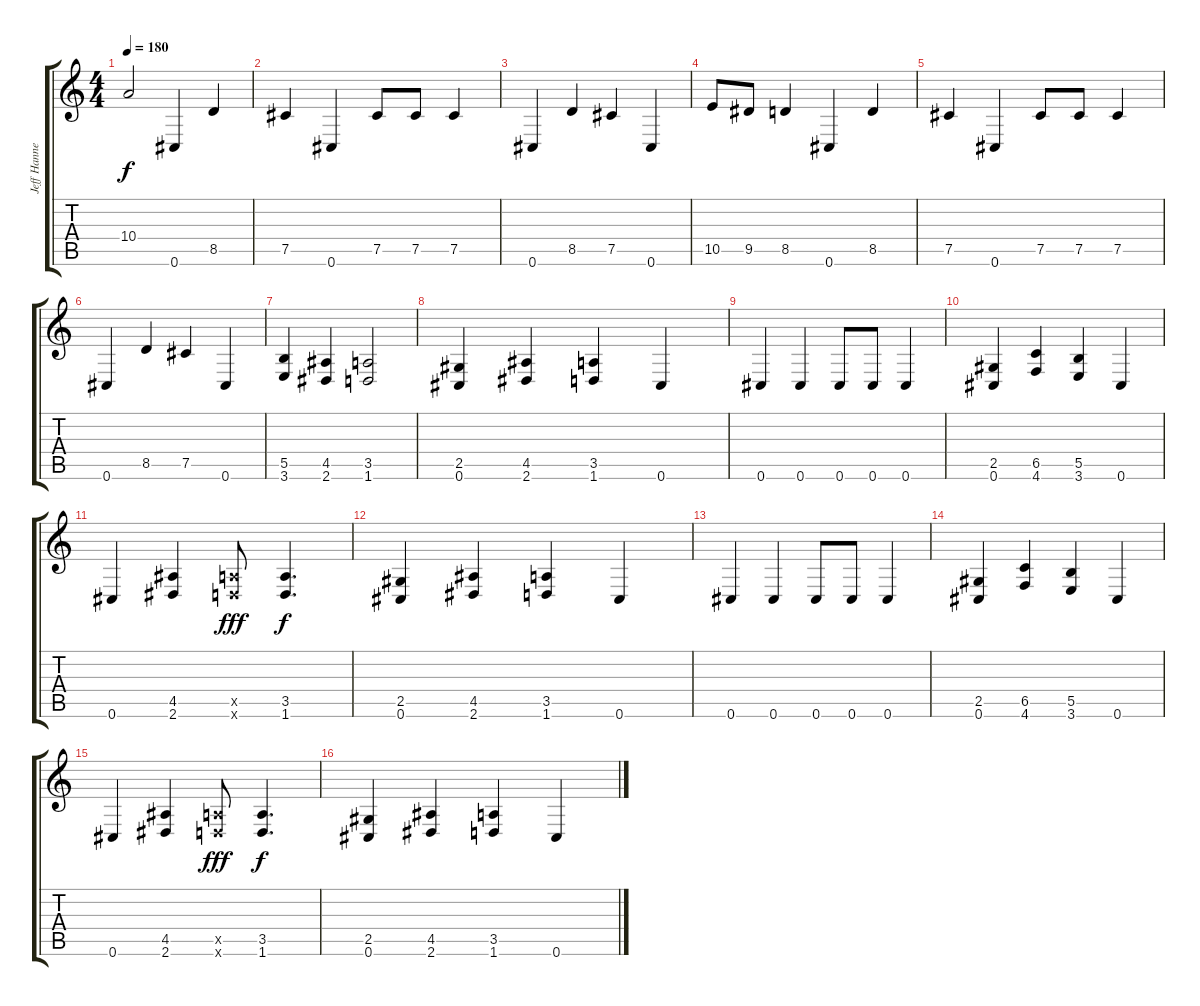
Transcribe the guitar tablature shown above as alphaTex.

\track ("Jeff Hanneman" "Jeff Hanne") {instrument distortionguitar}
\staff {score tabs}
\tuning (Db4 Ab3 E3 B2 Gb2 Db2) {hide}
\ts (4 4)
\tempo 180
\clef g2
\ks c
10.4.2{dy f} 0.6.4 8.5.4 |
7.5.4 0.6.4 7.5.8 7.5.8 7.5.4 |
0.6.4 8.5.4 7.5.4 0.6.4 |
10.5.8 9.5.8 8.5.4 0.6.4 8.5.4 |
7.5.4 0.6.4 7.5.8 7.5.8 7.5.4 |
0.6.4 8.5.4 7.5.4 0.6.4 |
(5.5 3.6).4 (4.5 2.6).4 (3.5 1.6).2 |
(2.5 0.6).4 (4.5 2.6).4 (3.5 1.6).4 0.6.4 |
0.6.4 0.6.4 0.6.8 0.6.8 0.6.4 |
(2.5 0.6).4 (6.5 4.6).4 (5.5 3.6).4 0.6.4 |
0.6.4 (4.5 2.6).4 (3.5{x} 1.6{x}).8{dy fff} (3.5 1.6).4{d dy f} |
(2.5 0.6).4 (4.5 2.6).4 (3.5 1.6).4 0.6.4 |
0.6.4 0.6.4 0.6.8 0.6.8 0.6.4 |
(2.5 0.6).4 (6.5 4.6).4 (5.5 3.6).4 0.6.4 |
0.6.4 (4.5 2.6).4 (3.5{x} 1.6{x}).8{dy fff} (3.5 1.6).4{d dy f} |
(2.5 0.6).4 (4.5 2.6).4 (3.5 1.6).4 0.6.4
